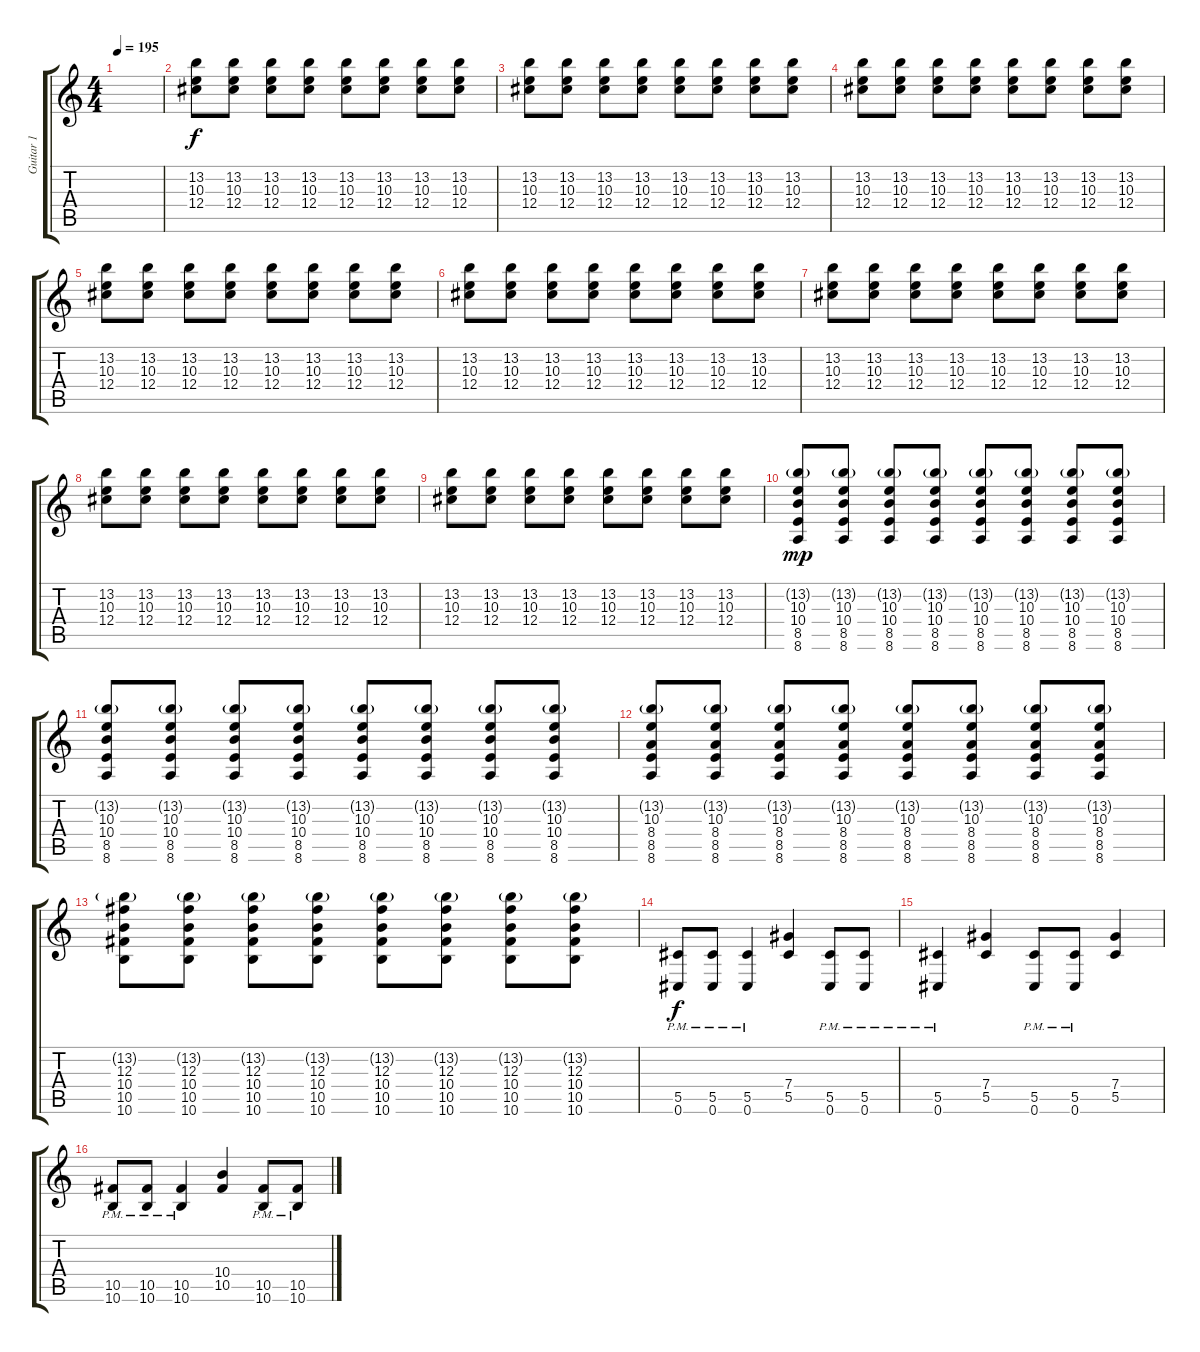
\track ("Guitar 1" "Guitar 1") {instrument overdrivenguitar}
\staff {score tabs}
\tuning (Eb4 Bb3 Gb3 Db3 Ab2 Db2) {hide}
\ts (4 4)
\tempo 195
\clef g2
\ks c
|
(13.2 10.3 12.4).8 (13.2 10.3 12.4).8 (13.2 10.3 12.4).8 (13.2 10.3 12.4).8 (13.2 10.3 12.4).8 (13.2 10.3 12.4).8 (13.2 10.3 12.4).8 (13.2 10.3 12.4).8 |
(13.2 10.3 12.4).8 (13.2 10.3 12.4).8 (13.2 10.3 12.4).8 (13.2 10.3 12.4).8 (13.2 10.3 12.4).8 (13.2 10.3 12.4).8 (13.2 10.3 12.4).8 (13.2 10.3 12.4).8 |
(13.2 10.3 12.4).8 (13.2 10.3 12.4).8 (13.2 10.3 12.4).8 (13.2 10.3 12.4).8 (13.2 10.3 12.4).8 (13.2 10.3 12.4).8 (13.2 10.3 12.4).8 (13.2 10.3 12.4).8 |
(13.2 10.3 12.4).8 (13.2 10.3 12.4).8 (13.2 10.3 12.4).8 (13.2 10.3 12.4).8 (13.2 10.3 12.4).8 (13.2 10.3 12.4).8 (13.2 10.3 12.4).8 (13.2 10.3 12.4).8 |
(13.2 10.3 12.4).8 (13.2 10.3 12.4).8 (13.2 10.3 12.4).8 (13.2 10.3 12.4).8 (13.2 10.3 12.4).8 (13.2 10.3 12.4).8 (13.2 10.3 12.4).8 (13.2 10.3 12.4).8 |
(13.2 10.3 12.4).8 (13.2 10.3 12.4).8 (13.2 10.3 12.4).8 (13.2 10.3 12.4).8 (13.2 10.3 12.4).8 (13.2 10.3 12.4).8 (13.2 10.3 12.4).8 (13.2 10.3 12.4).8 |
(13.2 10.3 12.4).8 (13.2 10.3 12.4).8 (13.2 10.3 12.4).8 (13.2 10.3 12.4).8 (13.2 10.3 12.4).8 (13.2 10.3 12.4).8 (13.2 10.3 12.4).8 (13.2 10.3 12.4).8 |
(13.2 10.3 12.4).8 (13.2 10.3 12.4).8 (13.2 10.3 12.4).8 (13.2 10.3 12.4).8 (13.2 10.3 12.4).8 (13.2 10.3 12.4).8 (13.2 10.3 12.4).8 (13.2 10.3 12.4).8 |
(13.2{g} 10.3 10.4 8.5 8.6).8{dy mp} (13.2{g} 10.3 10.4 8.5 8.6).8 (13.2{g} 10.3 10.4 8.5 8.6).8 (13.2{g} 10.3 10.4 8.5 8.6).8 (13.2{g} 10.3 10.4 8.5 8.6).8 (13.2{g} 10.3 10.4 8.5 8.6).8 (13.2{g} 10.3 10.4 8.5 8.6).8 (13.2{g} 10.3 10.4 8.5 8.6).8 |
(13.2{g} 10.3 10.4 8.5 8.6).8 (13.2{g} 10.3 10.4 8.5 8.6).8 (13.2{g} 10.3 10.4 8.5 8.6).8 (13.2{g} 10.3 10.4 8.5 8.6).8 (13.2{g} 10.3 10.4 8.5 8.6).8 (13.2{g} 10.3 10.4 8.5 8.6).8 (13.2{g} 10.3 10.4 8.5 8.6).8 (13.2{g} 10.3 10.4 8.5 8.6).8 |
(13.2{g} 10.3 8.4 8.5 8.6).8 (13.2{g} 10.3 8.4 8.5 8.6).8 (13.2{g} 10.3 8.4 8.5 8.6).8 (13.2{g} 10.3 8.4 8.5 8.6).8 (13.2{g} 10.3 8.4 8.5 8.6).8 (13.2{g} 10.3 8.4 8.5 8.6).8 (13.2{g} 10.3 8.4 8.5 8.6).8 (13.2{g} 10.3 8.4 8.5 8.6).8 |
(13.2{g} 12.3 10.4 10.5 10.6).8 (13.2{g} 12.3 10.4 10.5 10.6).8 (13.2{g} 12.3 10.4 10.5 10.6).8 (13.2{g} 12.3 10.4 10.5 10.6).8 (13.2{g} 12.3 10.4 10.5 10.6).8 (13.2{g} 12.3 10.4 10.5 10.6).8 (13.2{g} 12.3 10.4 10.5 10.6).8 (13.2{g} 12.3 10.4 10.5 10.6).8 |
(5.5 0.6{pm}).8{dy f} (5.5 0.6{pm}).8 (5.5 0.6{pm}).4 (7.4 5.5).4 (5.5 0.6{pm}).8 (5.5 0.6{pm}).8 |
(5.5 0.6{pm}).4 (7.4 5.5).4 (5.5 0.6{pm}).8 (5.5 0.6{pm}).8 (7.4 5.5).4 |
(10.5 10.6{pm}).8 (10.5 10.6{pm}).8 (10.5 10.6{pm}).4 (10.4 10.5).4 (10.5 10.6{pm}).8 (10.5{pm} 10.6{pm}).8
